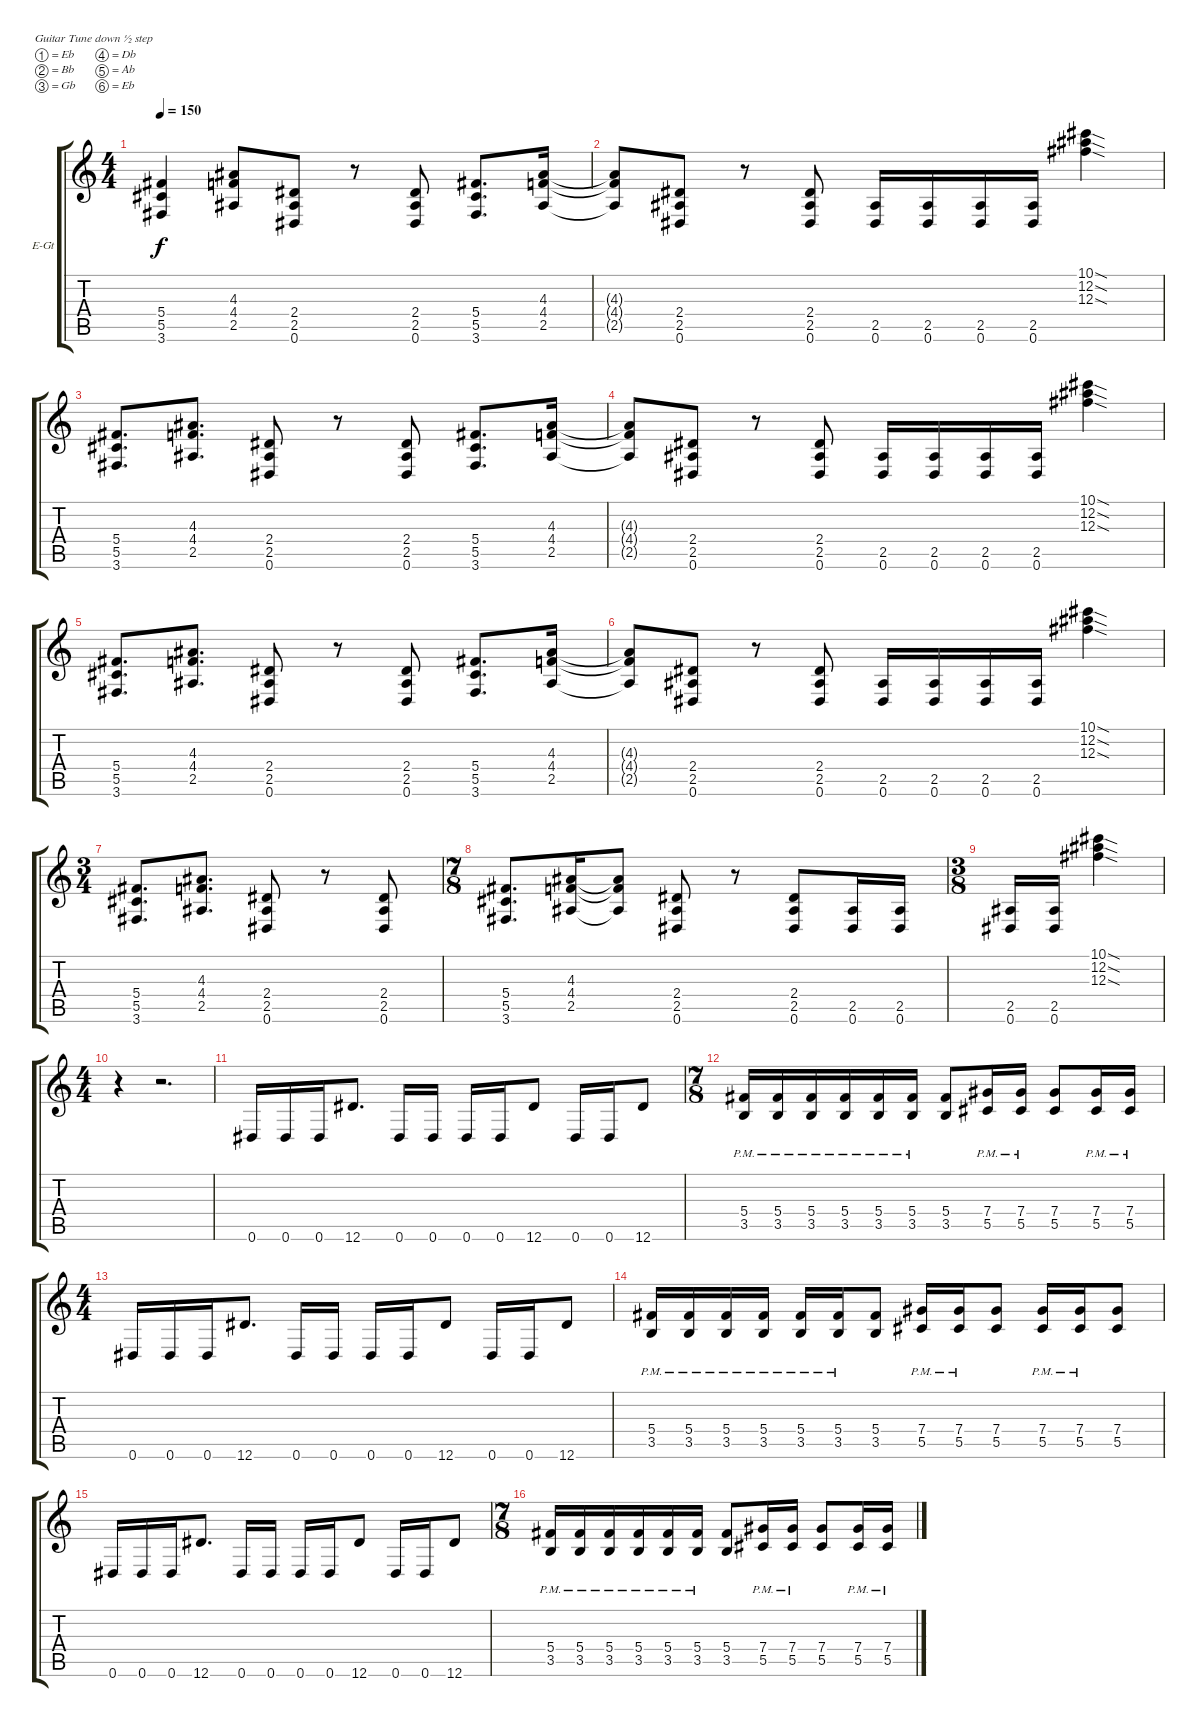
\bracketExtendMode groupsimilarinstruments
\firstSystemTrackNameOrientation horizontal
\otherSystemsTrackNameOrientation horizontal
\track ("Tim Millar" "E-Gt") {instrument overdrivenguitar}
\staff {score tabs}
\tuning (Eb4 Bb3 Gb3 Db3 Ab2 Eb2)
\ts (4 4)
\beaming (8 2 2 2 2)
\tempo 150
\clef g2
\ks c
(5.4 5.5 3.6).4{dy f instrument overdrivenguitar} (4.3 4.4 2.5).8 (2.4 2.5 0.6).8 r.8 (2.4 2.5 0.6).8 (5.4 5.5 3.6).8{d} (4.3 4.4 2.5).16 |
(4.3{t} 4.4{t} 2.5{t}).8 (2.4 2.5 0.6).8 r.8 (2.4 2.5 0.6).8 (2.5 0.6).16 (2.5 0.6).16 (2.5 0.6).16 (2.5 0.6).16 (10.1{sod} 12.2{sod} 12.3{sod}).4 |
(5.4 5.5 3.6).8{d} (4.3 4.4 2.5).8{d} (2.4 2.5 0.6).8 r.8 (2.4 2.5 0.6).8 (5.4 5.5 3.6).8{d} (4.3 4.4 2.5).16 |
(4.3{t} 4.4{t} 2.5{t}).8 (2.4 2.5 0.6).8 r.8 (2.4 2.5 0.6).8 (2.5 0.6).16 (2.5 0.6).16 (2.5 0.6).16 (2.5 0.6).16 (10.1{sod} 12.2{sod} 12.3{sod}).4 |
(5.4 5.5 3.6).8{d} (4.3 4.4 2.5).8{d} (2.4 2.5 0.6).8 r.8 (2.4 2.5 0.6).8 (5.4 5.5 3.6).8{d} (4.3 4.4 2.5).16 |
(4.3{t} 4.4{t} 2.5{t}).8 (2.4 2.5 0.6).8 r.8 (2.4 2.5 0.6).8 (2.5 0.6).16 (2.5 0.6).16 (2.5 0.6).16 (2.5 0.6).16 (10.1{sod} 12.2{sod} 12.3{sod}).4 |
\ts (3 4)
\beaming (8 2 2 2)
(5.4 5.5 3.6).8{d} (4.3 4.4 2.5).8{d} (2.4 2.5 0.6).8 r.8 (2.4 2.5 0.6).8 |
\ts (7 8)
\beaming (8 3 2 2)
(5.4 5.5 3.6).8{d} (4.3 4.4 2.5).16 (4.3{t} 4.4{t} 2.5{t}).8 (2.4 2.5 0.6).8 r.8 (2.4 2.5 0.6).8 (2.5 0.6).16 (2.5 0.6).16 |
\ts (3 8)
\beaming (8 3)
(2.5 0.6).16 (2.5 0.6).16 (10.1{sod} 12.2{sod} 12.3{sod}).4 |
\ts (4 4)
\beaming (8 2 2 2 2)
r.4 r.2{d} |
0.6.16 0.6.16 0.6.16 12.6.8{d} 0.6.16 0.6.16 0.6.16 0.6.16 12.6.8 0.6.16 0.6.16 12.6.8 |
\ts (7 8)
\beaming (8 3 2 2)
(5.4{pm} 3.5{pm}).16 (5.4{pm} 3.5{pm}).16 (5.4{pm} 3.5{pm}).16 (5.4{pm} 3.5{pm}).16 (5.4{pm} 3.5{pm}).16 (5.4{pm} 3.5{pm}).16 (5.4 3.5).8 (7.4{pm} 5.5{pm}).16 (7.4{pm} 5.5{pm}).16 (7.4 5.5).8 (7.4{pm} 5.5{pm}).16 (7.4{pm} 5.5{pm}).16 |
\ts (4 4)
\beaming (8 2 2 2 2)
0.6.16 0.6.16 0.6.16 12.6.8{d} 0.6.16 0.6.16 0.6.16 0.6.16 12.6.8 0.6.16 0.6.16 12.6.8 |
(5.4{pm} 3.5{pm}).16 (5.4{pm} 3.5{pm}).16 (5.4{pm} 3.5{pm}).16 (5.4{pm} 3.5{pm}).16 (5.4{pm} 3.5{pm}).16 (5.4{pm} 3.5{pm}).16 (5.4 3.5).8 (7.4{pm} 5.5{pm}).16 (7.4{pm} 5.5{pm}).16 (7.4 5.5).8 (7.4{pm} 5.5{pm}).16 (7.4{pm} 5.5{pm}).16 (7.4 5.5).8 |
0.6.16 0.6.16 0.6.16 12.6.8{d} 0.6.16 0.6.16 0.6.16 0.6.16 12.6.8 0.6.16 0.6.16 12.6.8 |
\ts (7 8)
\beaming (8 3 2 2)
(5.4{pm} 3.5{pm}).16 (5.4{pm} 3.5{pm}).16 (5.4{pm} 3.5{pm}).16 (5.4{pm} 3.5{pm}).16 (5.4{pm} 3.5{pm}).16 (5.4{pm} 3.5{pm}).16 (5.4 3.5).8 (7.4{pm} 5.5{pm}).16 (7.4{pm} 5.5{pm}).16 (7.4 5.5).8 (7.4{pm} 5.5{pm}).16 (7.4{pm} 5.5{pm}).16
